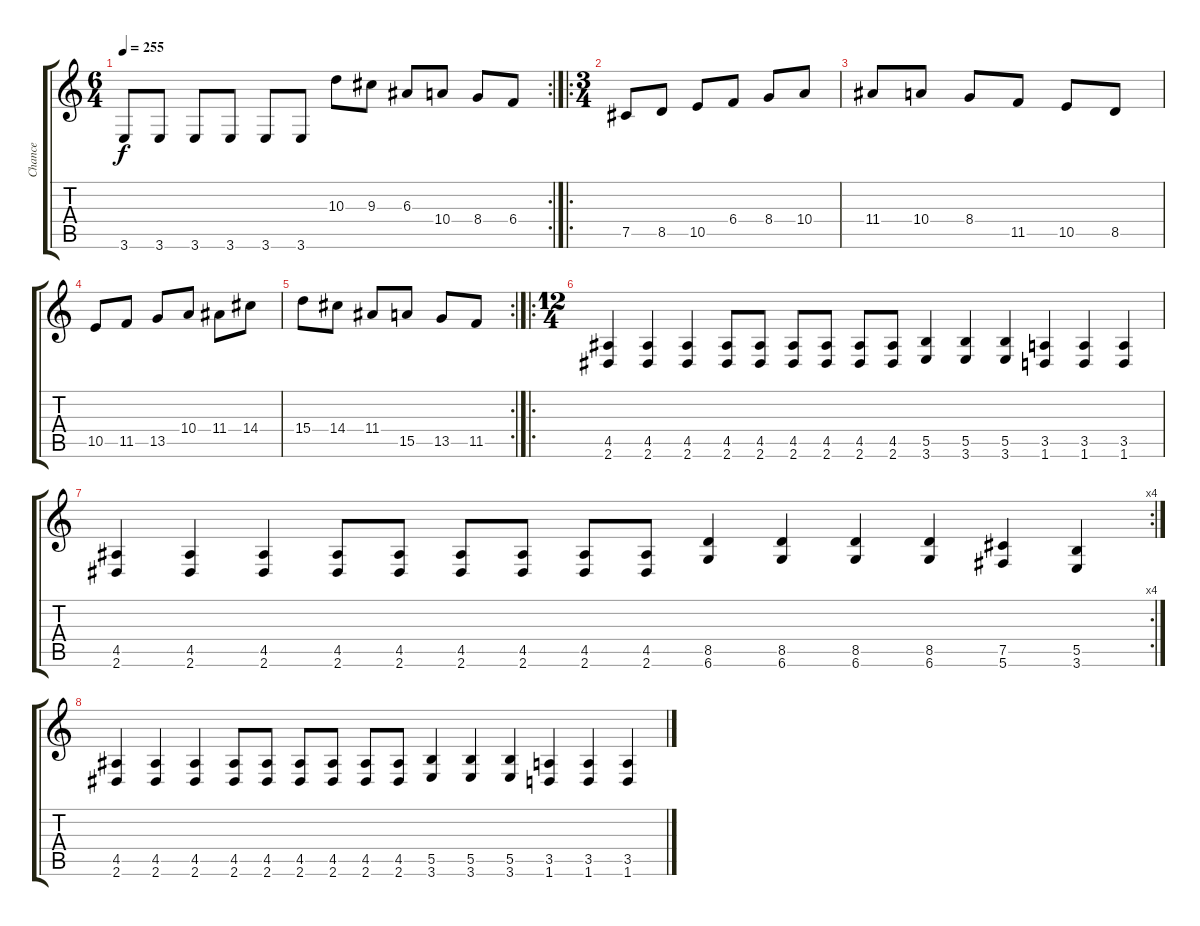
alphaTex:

\track ("Chance" "Chance") {instrument distortionguitar}
\staff {score tabs}
\tuning (Db4 Ab3 E3 B2 Gb2 Db2) {hide}
\rc 2
\ts (6 4)
\tempo 255
\clef g2
\ks c
3.6.8{dy f} 3.6.8 3.6.8 3.6.8 3.6.8 3.6.8 10.3.8 9.3.8 6.3.8 10.4.8 8.4.8 6.4.8 |
\ro
\ts (3 4)
7.5.8 8.5.8 10.5.8 6.4.8 8.4.8 10.4.8 |
11.4.8 10.4.8 8.4.8 11.5.8 10.5.8 8.5.8 |
10.5.8 11.5.8 13.5.8 10.4.8 11.4.8 14.4.8 |
\rc 2
15.4.8 14.4.8 11.4.8 15.5.8 13.5.8 11.5.8 |
\ro
\ts (12 4)
(4.5 2.6).4 (4.5 2.6).4 (4.5 2.6).4 (4.5 2.6).8 (4.5 2.6).8 (4.5 2.6).8 (4.5 2.6).8 (4.5 2.6).8 (4.5 2.6).8 (5.5 3.6).4 (5.5 3.6).4 (5.5 3.6).4 (3.5 1.6).4 (3.5 1.6).4 (3.5 1.6).4 |
\rc 4
(4.5 2.6).4 (4.5 2.6).4 (4.5 2.6).4 (4.5 2.6).8 (4.5 2.6).8 (4.5 2.6).8 (4.5 2.6).8 (4.5 2.6).8 (4.5 2.6).8 (8.5 6.6).4 (8.5 6.6).4 (8.5 6.6).4 (8.5 6.6).4 (7.5 5.6).4 (5.5 3.6).4 |
(4.5 2.6).4 (4.5 2.6).4 (4.5 2.6).4 (4.5 2.6).8 (4.5 2.6).8 (4.5 2.6).8 (4.5 2.6).8 (4.5 2.6).8 (4.5 2.6).8 (5.5 3.6).4 (5.5 3.6).4 (5.5 3.6).4 (3.5 1.6).4 (3.5 1.6).4 (3.5 1.6).4
